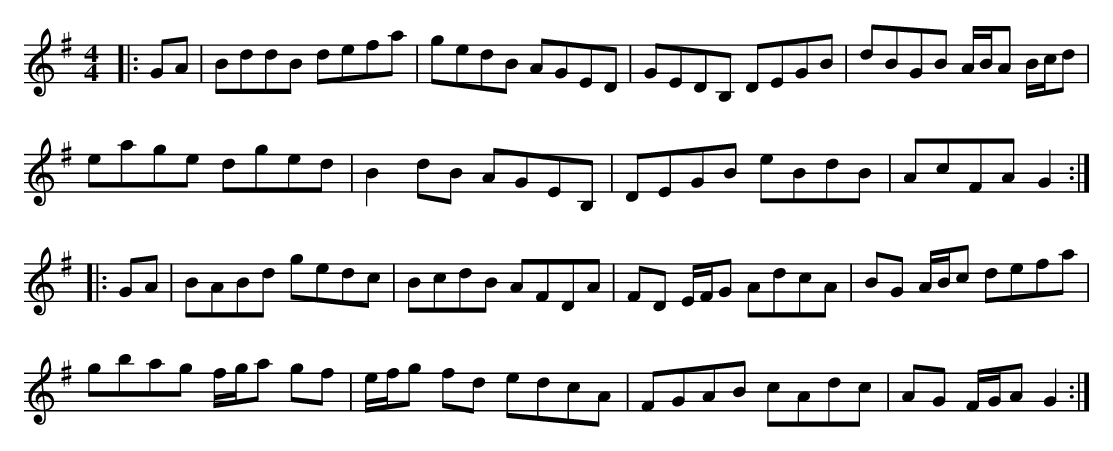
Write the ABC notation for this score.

X:1
M:4/4
K:G
|:GA|BddB defa|gedB AGED|GEDB, DEGB|dBGB A/B/A B/c/d|
eage dged|B2 dB AGEB,|DEGB eBdB|AcFA G2:|
|:GA|BABd gedc|BcdB AFDA|FD E/F/G AdcA|BG A/B/c defa|
gbag f/g/a gf|e/f/g fd edcA|FGAB cAdc|AG F/G/A G2:|
